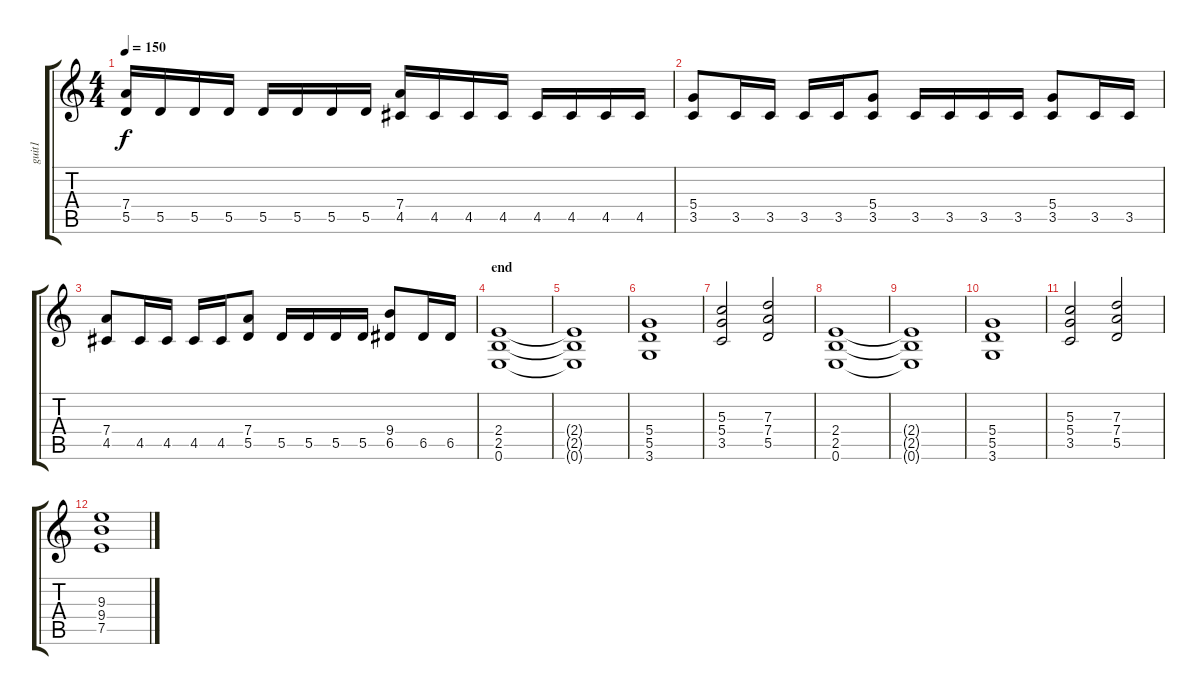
\track ("guit1" "guit1") {instrument distortionguitar}
\staff {score tabs}
\tuning (E4 B3 G3 D3 A2 E2) {hide}
\ts (4 4)
\tempo 150
\clef g2
\ks c
(7.4 5.5).16{dy f} 5.5.16 5.5.16 5.5.16 5.5.16 5.5.16 5.5.16 5.5.16 (7.4 4.5).16 4.5.16 4.5.16 4.5.16 4.5.16 4.5.16 4.5.16 4.5.16 |
(5.4 3.5).8 3.5.16 3.5.16 3.5.16 3.5.16 (5.4 3.5).8 3.5.16 3.5.16 3.5.16 3.5.16 (5.4 3.5).8 3.5.16 3.5.16 |
(7.4 4.5).8 4.5.16 4.5.16 4.5.16 4.5.16 (7.4 5.5).8 5.5.16 5.5.16 5.5.16 5.5.16 (9.4 6.5).8 6.5.16 6.5.16 |
\section ("" "end")
(2.4 2.5 0.6).1 |
(2.4{t} 2.5{t} 0.6{t}).1 |
(5.4 5.5 3.6).1 |
(5.3 5.4 3.5).2 (7.3 7.4 5.5).2 |
(2.4 2.5 0.6).1 |
(2.4{t} 2.5{t} 0.6{t}).1 |
(5.4 5.5 3.6).1 |
(5.3 5.4 3.5).2 (7.3 7.4 5.5).2 |
(9.3 9.4 7.5).1
